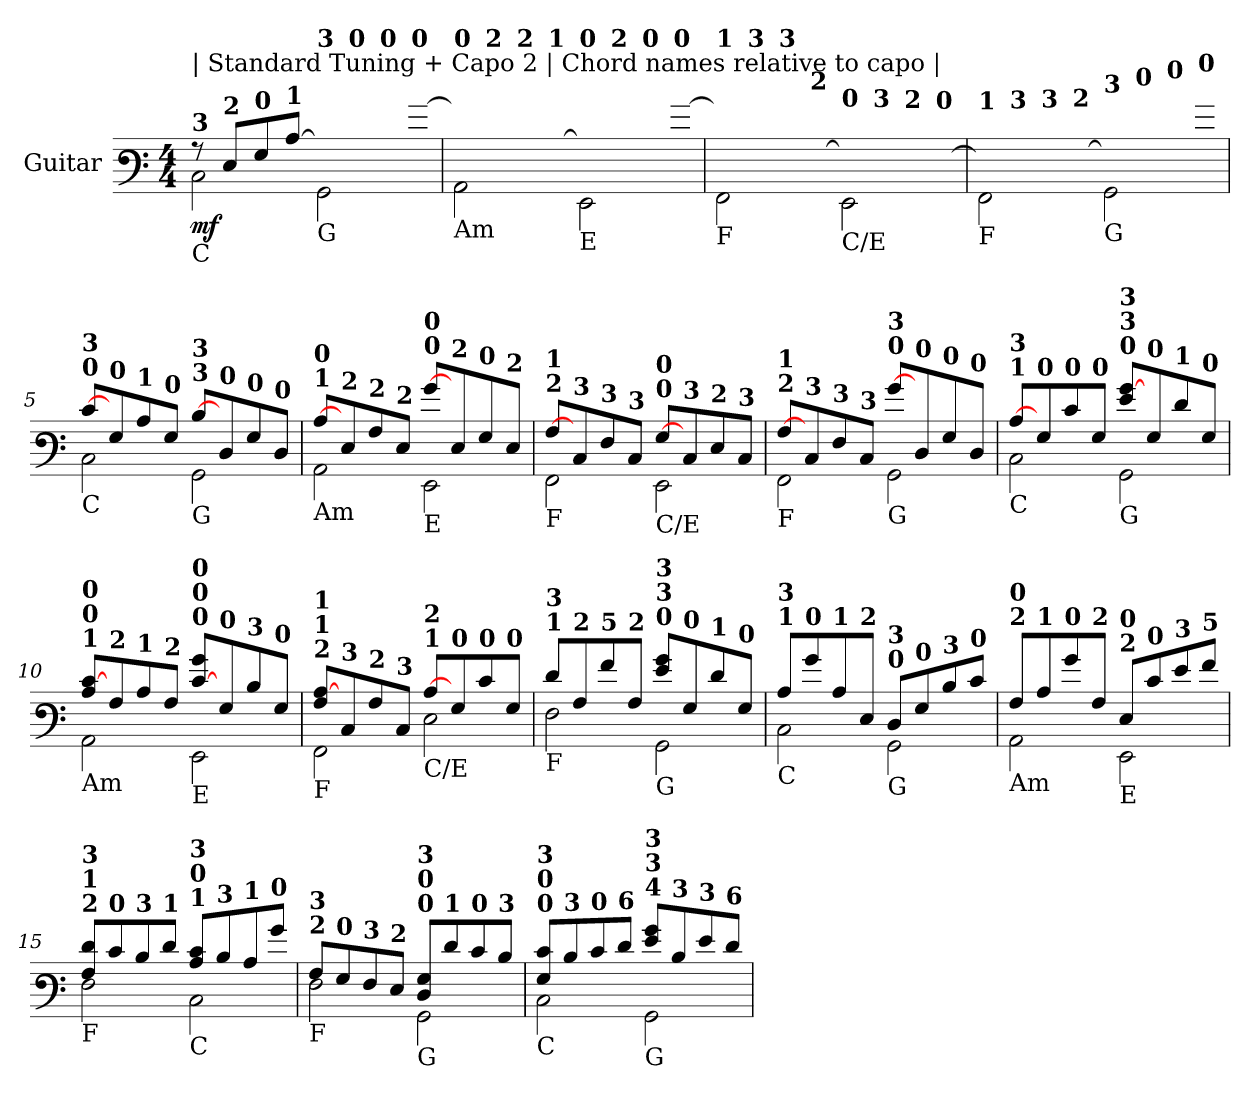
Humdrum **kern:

**kern	**dynam
*part1	*part1
*staff1	*staff1
*I"Guitar	*
*I'Guitar	*
*stria6	*
*	*
*ITrd6c10	*
*k[f#c#]	*
*M4/4	*
*MM60	*
=1	=1
*^	*
!LO:TX:a:B:t=3	!	!
!LO:TX:b:t=C	!	!
!LO:TX:a:t=|  Standard Tuning + Capo 2  |  Chord names relative to capo  |	!	!
!	!	!LO:DY:b
8r	2DDi\	mf
!LO:TX:a:B:t=2	!	!
8FF#i/L	.	.
!LO:TX:a:B:t=0	!	!
8AAi/	.	.
!LO:TX:a:B:t=1	!	!
[8Di/J	.	.
!LO:TX:b:t=G	!	!
!LO:TX:a:B:t=3	!	!
8D/Lyy]	2AAAi\	.
!LO:TX:a:B:t=0	!	!
8EEi/	.	.
!LO:TX:a:B:t=0	!	!
8AAi/	.	.
!LO:TX:a:B:t=0	!	!
[8c#i/J	.	.
=2	=2	=2
!LO:TX:b:t=Am	!	!
!LO:TX:a:B:t=0	!	!
8c#j/Lyy]	2BBBi\	.
!LO:TX:a:B:t=2	!	!
8FF#i/	.	.
!LO:TX:a:B:t=2	!	!
8BBi/	.	.
!LO:TX:a:B:t=1	!	!
[8Di/J	.	.
!LO:TX:b:t=E	!	!
!LO:TX:a:B:t=0	!	!
8D/Lyy]	2FFF#i\	.
!LO:TX:a:B:t=2	!	!
8FF#i/	.	.
!LO:TX:a:B:t=0	!	!
8AAi/	.	.
!LO:TX:a:B:t=0	!	!
[8c#i/J	.	.
=3	=3	=3
!LO:TX:b:t=F	!	!
!LO:TX:a:B:t=1	!	!
8c#j/Lyy]	2GGGi\	.
!LO:TX:a:B:t=3	!	!
8DDi/	.	.
!LO:TX:a:B:t=3	!	!
8GGi/	.	.
!LO:TX:a:B:t=2	!	!
[8BBi/J	.	.
!LO:TX:b:t=C/E	!	!
!LO:TX:a:B:t=0	!	!
8BB/Lyy]	2FFF#i\	.
!LO:TX:a:B:t=3	!	!
8DDi/	.	.
!LO:TX:a:B:t=2	!	!
8FF#i/	.	.
!LO:TX:a:B:t=0	!	!
[8AAi/J	.	.
=4	=4	=4
!LO:TX:b:t=F	!	!
!LO:TX:a:B:t=1	!	!
8AAj/Lyy]	2GGGi\	.
!LO:TX:a:B:t=3	!	!
8DDi/	.	.
!LO:TX:a:B:t=3	!	!
8GGi/	.	.
!LO:TX:a:B:t=2	!	!
[8BBi/J	.	.
!LO:TX:b:t=G	!	!
!LO:TX:a:B:t=3	!	!
8BB/Lyy]	2AAAi\	.
!LO:TX:a:B:t=0	!	!
8EEi/	.	.
!LO:TX:a:B:t=0	!	!
8AAi/	.	.
!LO:TX:a:B:t=0	!	!
8c#i/J	.	.
=5	=5	=5
!LO:TX:a:B:t=0	!	!
!LO:TX:b:t=C	!	!
!LO:TX:a:B:t=3	!	!
[8F#i/L	2DDi\	.
!LO:TX:a:B:t=0	!	!
8AAi/	.	.
!LO:TX:a:B:t=1	!	!
8Di/ 8F#j/yy]	.	.
!LO:TX:a:B:t=0	!	!
8AAi/J	.	.
!LO:TX:a:B:t=3	!	!
!LO:TX:b:t=G	!	!
!LO:TX:a:B:t=3	!	!
[8Ei/L	2AAAi\	.
!LO:TX:a:B:t=0	!	!
8EEi/	.	.
!LO:TX:a:B:t=0	!	!
8AAi/ 8E/yy]	.	.
!LO:TX:a:B:t=0	!	!
8EEi/J	.	.
!!LO:LB:g=z	!!
=6	=6	=6
!LO:TX:a:B:t=1	!	!
!LO:TX:b:t=Am	!	!
!LO:TX:a:B:t=0	!	!
[8Di/L	2BBBi\	.
!LO:TX:a:B:t=2	!	!
8FF#i/	.	.
!LO:TX:a:B:t=2	!	!
8BBi/ 8D/yy]	.	.
!LO:TX:a:B:t=2	!	!
8FF#i/J	.	.
!LO:TX:a:B:t=0	!	!
!LO:TX:b:t=E	!	!
!LO:TX:a:B:t=0	!	!
[8c#i/L	2FFF#i\	.
!LO:TX:a:B:t=2	!	!
8FF#i/	.	.
!LO:TX:a:B:t=0	!	!
8AAi/ 8c#j/yy]	.	.
!LO:TX:a:B:t=2	!	!
8FF#i/J	.	.
=7	=7	=7
!LO:TX:a:B:t=2	!	!
!LO:TX:b:t=F	!	!
!LO:TX:a:B:t=1	!	!
[8BBi/L	2GGGi\	.
!LO:TX:a:B:t=3	!	!
8DDi/	.	.
!LO:TX:a:B:t=3	!	!
8GGi/ 8BB/yy]	.	.
!LO:TX:a:B:t=3	!	!
8DDi/J	.	.
!LO:TX:a:B:t=0	!	!
!LO:TX:b:t=C/E	!	!
!LO:TX:a:B:t=0	!	!
[8AAi/L	2FFF#i\	.
!LO:TX:a:B:t=3	!	!
8DDi/	.	.
!LO:TX:a:B:t=2	!	!
8FF#i/ 8AAj/yy]	.	.
!LO:TX:a:B:t=3	!	!
8DDi/J	.	.
=8	=8	=8
!LO:TX:a:B:t=2	!	!
!LO:TX:b:t=F	!	!
!LO:TX:a:B:t=1	!	!
[8BBi/L	2GGGi\	.
!LO:TX:a:B:t=3	!	!
8DDi/	.	.
!LO:TX:a:B:t=3	!	!
8GGi/ 8BB/yy]	.	.
!LO:TX:a:B:t=3	!	!
8DDi/J	.	.
!LO:TX:a:B:t=0	!	!
!LO:TX:b:t=G	!	!
!LO:TX:a:B:t=3	!	!
[8c#i/L	2AAAi\	.
!LO:TX:a:B:t=0	!	!
8EEi/	.	.
!LO:TX:a:B:t=0	!	!
8AAi/ 8c#j/yy]	.	.
!LO:TX:a:B:t=0	!	!
8EEi/J	.	.
=9	=9	=9
!LO:TX:a:B:t=1	!	!
!LO:TX:b:t=C	!	!
!LO:TX:a:B:t=3	!	!
[8Di/L	2DDi\	.
!LO:TX:a:B:t=0	!	!
8AAi/	.	.
!LO:TX:a:B:t=0	!	!
8D/yy] 8F#i/	.	.
!LO:TX:a:B:t=0	!	!
8AAi/J	.	.
!LO:TX:a:B:t=0	!	!
!LO:TX:a:B:t=3	!	!
!LO:TX:b:t=G	!	!
!LO:TX:a:B:t=3	!	!
[8c#i/ 8Ai/L	2AAAi\	.
!LO:TX:a:B:t=0	!	!
8AAi/	.	.
!LO:TX:a:B:t=1	!	!
8c#j/yy] 8Gi/	.	.
!LO:TX:a:B:t=0	!	!
8AAi/J	.	.
=10	=10	=10
!LO:TX:a:B:t=1	!	!
!LO:TX:a:B:t=0	!	!
!LO:TX:b:t=Am	!	!
!LO:TX:a:B:t=0	!	!
8Di/ [8F#i/L	2BBBi\	.
!LO:TX:a:B:t=2	!	!
8BBi/	.	.
!LO:TX:a:B:t=1	!	!
8Di/ 8F#j/yy]	.	.
!LO:TX:a:B:t=2	!	!
8BBi/J	.	.
!LO:TX:a:B:t=0	!	!
!LO:TX:a:B:t=0	!	!
!LO:TX:b:t=E	!	!
!LO:TX:a:B:t=0	!	!
8c#i/ [8F#i/L	2FFF#i\	.
!LO:TX:a:B:t=0	!	!
8AAi/	.	.
!LO:TX:a:B:t=3	!	!
8Ei/ 8F#j/yy]	.	.
!LO:TX:a:B:t=0	!	!
8AAi/J	.	.
!!LO:LB:g=z	!!
=11	=11	=11
!LO:TX:a:B:t=2	!	!
!LO:TX:a:B:t=1	!	!
!LO:TX:b:t=F	!	!
!LO:TX:a:B:t=1	!	!
8BBi/ [8Di/L	2GGGi\	.
!LO:TX:a:B:t=3	!	!
8DDi/	.	.
!LO:TX:a:B:t=2	!	!
8BBi/ 8D/yy]	.	.
!LO:TX:a:B:t=3	!	!
8DDi/J	.	.
!LO:TX:a:B:t=1	!	!
!LO:TX:b:t=C/E	!	!
!LO:TX:a:B:t=2	!	!
[8Di/L	2FF#i\	.
!LO:TX:a:B:t=0	!	!
8AAi/	.	.
!LO:TX:a:B:t=0	!	!
8D/yy] 8F#i/	.	.
!LO:TX:a:B:t=0	!	!
8AAi/J	.	.
=12	=12	=12
!LO:TX:a:B:t=1	!	!
!LO:TX:b:t=F	!	!
!LO:TX:a:B:t=3	!	!
8Gi/L	2GGi\	.
!LO:TX:a:B:t=2	!	!
8BBi/	.	.
!LO:TX:a:B:t=5	!	!
8Bi/	.	.
!LO:TX:a:B:t=2	!	!
8BBi/J	.	.
!LO:TX:a:B:t=0	!	!
!LO:TX:a:B:t=3	!	!
!LO:TX:b:t=G	!	!
!LO:TX:a:B:t=3	!	!
8c#i/ 8Ai/L	2AAAi\	.
!LO:TX:a:B:t=0	!	!
8AAi/	.	.
!LO:TX:a:B:t=1	!	!
8Gi/	.	.
!LO:TX:a:B:t=0	!	!
8AAi/J	.	.
=13	=13	=13
!LO:TX:a:B:t=1	!	!
!LO:TX:b:t=C	!	!
!LO:TX:a:B:t=3	!	!
8Di/L	2DDi\	.
!LO:TX:a:B:t=0	!	!
8c#i/	.	.
!LO:TX:a:B:t=1	!	!
8Di/	.	.
!LO:TX:a:B:t=2	!	!
8FF#i/J	.	.
!LO:TX:a:B:t=0	!	!
!LO:TX:b:t=G	!	!
!LO:TX:a:B:t=3	!	!
8EEi/L	2AAAi\	.
!LO:TX:a:B:t=0	!	!
8AAi/	.	.
!LO:TX:a:B:t=3	!	!
8Ei/	.	.
!LO:TX:a:B:t=0	!	!
8F#i/J	.	.
=14	=14	=14
!LO:TX:a:B:t=2	!	!
!LO:TX:b:t=Am	!	!
!LO:TX:a:B:t=0	!	!
8BBi/L	2BBBi\	.
!LO:TX:a:B:t=1	!	!
8Di/	.	.
!LO:TX:a:B:t=0	!	!
8c#i/	.	.
!LO:TX:a:B:t=2	!	!
8BBi/J	.	.
!LO:TX:a:B:t=2	!	!
!LO:TX:b:t=E	!	!
!LO:TX:a:B:t=0	!	!
8FF#i/L	2FFF#i\	.
!LO:TX:a:B:t=0	!	!
8F#i/	.	.
!LO:TX:a:B:t=3	!	!
8Ai/	.	.
!LO:TX:a:B:t=5	!	!
8Bi/J	.	.
=15	=15	=15
!LO:TX:a:B:t=2	!	!
!LO:TX:a:B:t=1	!	!
!LO:TX:b:t=F	!	!
!LO:TX:a:B:t=3	!	!
8BBi/ 8Gi/L	2GGi\	.
!LO:TX:a:B:t=0	!	!
8F#i/	.	.
!LO:TX:a:B:t=3	!	!
8Ei/	.	.
!LO:TX:a:B:t=1	!	!
8Gi/J	.	.
!LO:TX:a:B:t=1	!	!
!LO:TX:a:B:t=0	!	!
!LO:TX:b:t=C	!	!
!LO:TX:a:B:t=3	!	!
8Di/ 8F#i/L	2DDi\	.
!LO:TX:a:B:t=3	!	!
8Ei/	.	.
!LO:TX:a:B:t=1	!	!
8Di/	.	.
!LO:TX:a:B:t=0	!	!
8c#i/J	.	.
!!LO:LB:g=z	!!
=16	=16	=16
!LO:TX:a:B:t=2	!	!
!LO:TX:b:t=F	!	!
!LO:TX:a:B:t=3	!	!
8BBi/L	2GGi\	.
!LO:TX:a:B:t=0	!	!
8AAi/	.	.
!LO:TX:a:B:t=3	!	!
8GGi/	.	.
!LO:TX:a:B:t=2	!	!
8FF#i/J	.	.
!LO:TX:a:B:t=0	!	!
!LO:TX:a:B:t=0	!	!
!LO:TX:b:t=G	!	!
!LO:TX:a:B:t=3	!	!
8EEi/ 8AAi/L	2AAAi\	.
!LO:TX:a:B:t=1	!	!
8Gi/	.	.
!LO:TX:a:B:t=0	!	!
8F#i/	.	.
!LO:TX:a:B:t=3	!	!
8Ei/J	.	.
=17	=17	=17
!LO:TX:a:B:t=0	!	!
!LO:TX:a:B:t=0	!	!
!LO:TX:b:t=C	!	!
!LO:TX:a:B:t=3	!	!
8AAi/ 8F#i/L	2DDi\	.
!LO:TX:a:B:t=3	!	!
8Ei/	.	.
!LO:TX:a:B:t=0	!	!
8F#i/	.	.
!LO:TX:a:B:t=6	!	!
8Gi/J	.	.
!LO:TX:a:B:t=4	!	!
!LO:TX:a:B:t=3	!	!
!LO:TX:b:t=G	!	!
!LO:TX:a:B:t=3	!	!
8c#i/ 8Ai/L	2AAAi\	.
!LO:TX:a:B:t=3	!	!
8Ei/	.	.
!LO:TX:a:B:t=3	!	!
8Ai/	.	.
!LO:TX:a:B:t=6	!	!
8Gi/J	.	.
*v	*v	*
=	=
*-	*-
